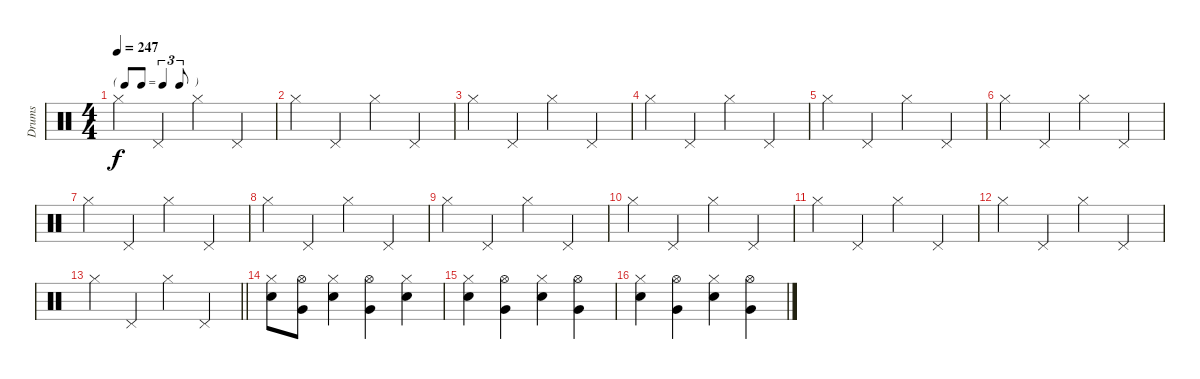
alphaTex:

\track ("Drums" "Drums") {instrument percussion}
\staff {score}
\articulation defaults
\ts (4 4)
\tf triplet8th
\tempo 247
\clef neutral
\ks c "Hi-Hat (closed)".4{dy f} "Pedal Hi-Hat (hit)".4 "Hi-Hat (closed)".4 "Pedal Hi-Hat (hit)".4
|
"Hi-Hat (closed)".4 "Pedal Hi-Hat (hit)".4 "Hi-Hat (closed)".4 "Pedal Hi-Hat (hit)".4 |
"Hi-Hat (closed)".4 "Pedal Hi-Hat (hit)".4 "Hi-Hat (closed)".4 "Pedal Hi-Hat (hit)".4 |
"Hi-Hat (closed)".4 "Pedal Hi-Hat (hit)".4 "Hi-Hat (closed)".4 "Pedal Hi-Hat (hit)".4 |
"Hi-Hat (closed)".4 "Pedal Hi-Hat (hit)".4 "Hi-Hat (closed)".4 "Pedal Hi-Hat (hit)".4 |
"Hi-Hat (closed)".4 "Pedal Hi-Hat (hit)".4 "Hi-Hat (closed)".4 "Pedal Hi-Hat (hit)".4 |
"Hi-Hat (closed)".4 "Pedal Hi-Hat (hit)".4 "Hi-Hat (closed)".4 "Pedal Hi-Hat (hit)".4 |
"Hi-Hat (closed)".4 "Pedal Hi-Hat (hit)".4 "Hi-Hat (closed)".4 "Pedal Hi-Hat (hit)".4 |
"Hi-Hat (closed)".4 "Pedal Hi-Hat (hit)".4 "Hi-Hat (closed)".4 "Pedal Hi-Hat (hit)".4 |
"Hi-Hat (closed)".4 "Pedal Hi-Hat (hit)".4 "Hi-Hat (closed)".4 "Pedal Hi-Hat (hit)".4 |
"Hi-Hat (closed)".4 "Pedal Hi-Hat (hit)".4 "Hi-Hat (closed)".4 "Pedal Hi-Hat (hit)".4 |
"Hi-Hat (closed)".4 "Pedal Hi-Hat (hit)".4 "Hi-Hat (closed)".4 "Pedal Hi-Hat (hit)".4 |
\barLineRight lightlight "Hi-Hat (closed)".4 "Pedal Hi-Hat (hit)".4 "Hi-Hat (closed)".4 "Pedal Hi-Hat (hit)".4
|
("Hi-Hat (closed)" "Electric Snare (hit)").8 ("Hi-Hat (open)" "Very Low Tom (hit)").8 ("Hi-Hat (closed)" "Electric Snare (hit)").4 ("Hi-Hat (open)" "Very Low Tom (hit)").4 ("Hi-Hat (closed)" "Electric Snare (hit)").4 |
("Hi-Hat (closed)" "Electric Snare (hit)").4 ("Hi-Hat (open)" "Very Low Tom (hit)").4 ("Hi-Hat (closed)" "Electric Snare (hit)").4 ("Hi-Hat (open)" "Very Low Tom (hit)").4 |
("Hi-Hat (closed)" "Electric Snare (hit)").4 ("Hi-Hat (open)" "Very Low Tom (hit)").4 ("Hi-Hat (closed)" "Electric Snare (hit)").4 ("Hi-Hat (open)" "Very Low Tom (hit)").4
